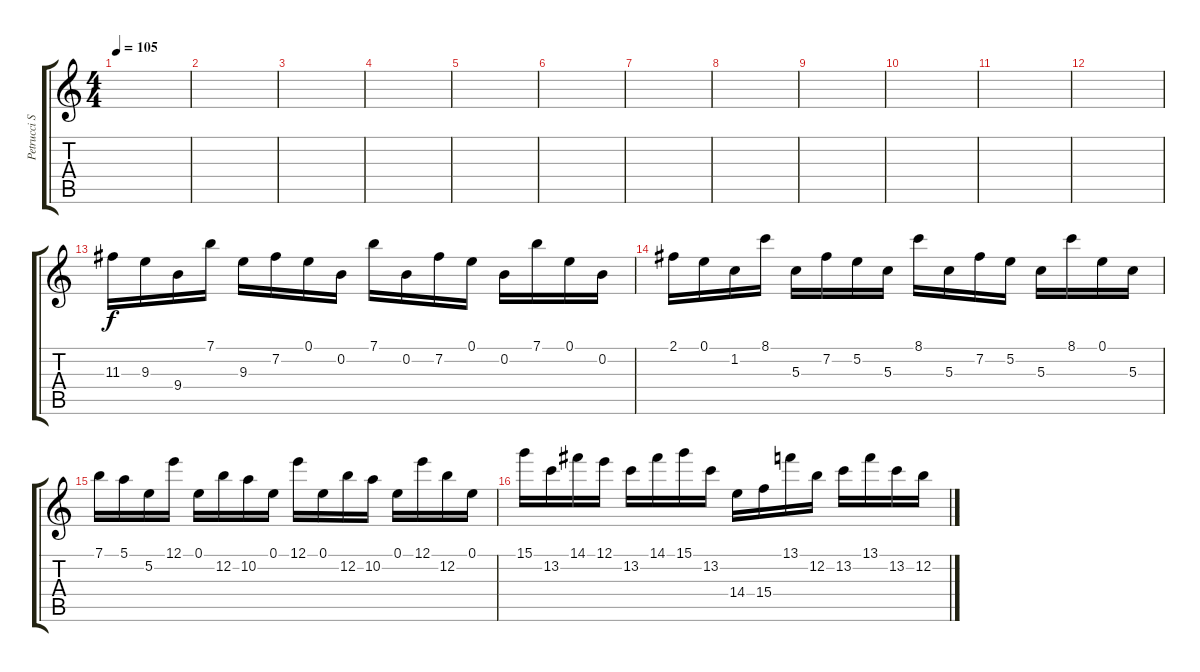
\track ("Petrucci Solo" "Petrucci S") {instrument distortionguitar}
\staff {score tabs}
\tuning (E4 B3 G3 D3 A2 E2) {hide}
\ts (4 4)
\tempo 105
\clef g2
\ks c
|
|
|
|
|
|
|
|
|
|
|
|
11.3.16{volume 12} 9.3.16 9.4.16 7.1.16 9.3.16 7.2.16 0.1.16 0.2.16 7.1.16 0.2.16 7.2.16 0.1.16 0.2.16 7.1.16 0.1.16 0.2.16 |
2.1.16 0.1.16 1.2.16 8.1.16 5.3.16 7.2.16 5.2.16 5.3.16 8.1.16 5.3.16 7.2.16 5.2.16 5.3.16 8.1.16 0.1.16 5.3.16 |
7.1.16 5.1.16 5.2.16 12.1.16 0.1.16 12.2.16 10.2.16 0.1.16 12.1.16 0.1.16 12.2.16 10.2.16 0.1.16 12.1.16 12.2.16 0.1.16 |
15.1.16 13.2.16 14.1.16 12.1.16 13.2.16 14.1.16 15.1.16 13.2.16 14.4.16 15.4.16 13.1.16 12.2.16 13.2.16 13.1.16 13.2.16 12.2.16
